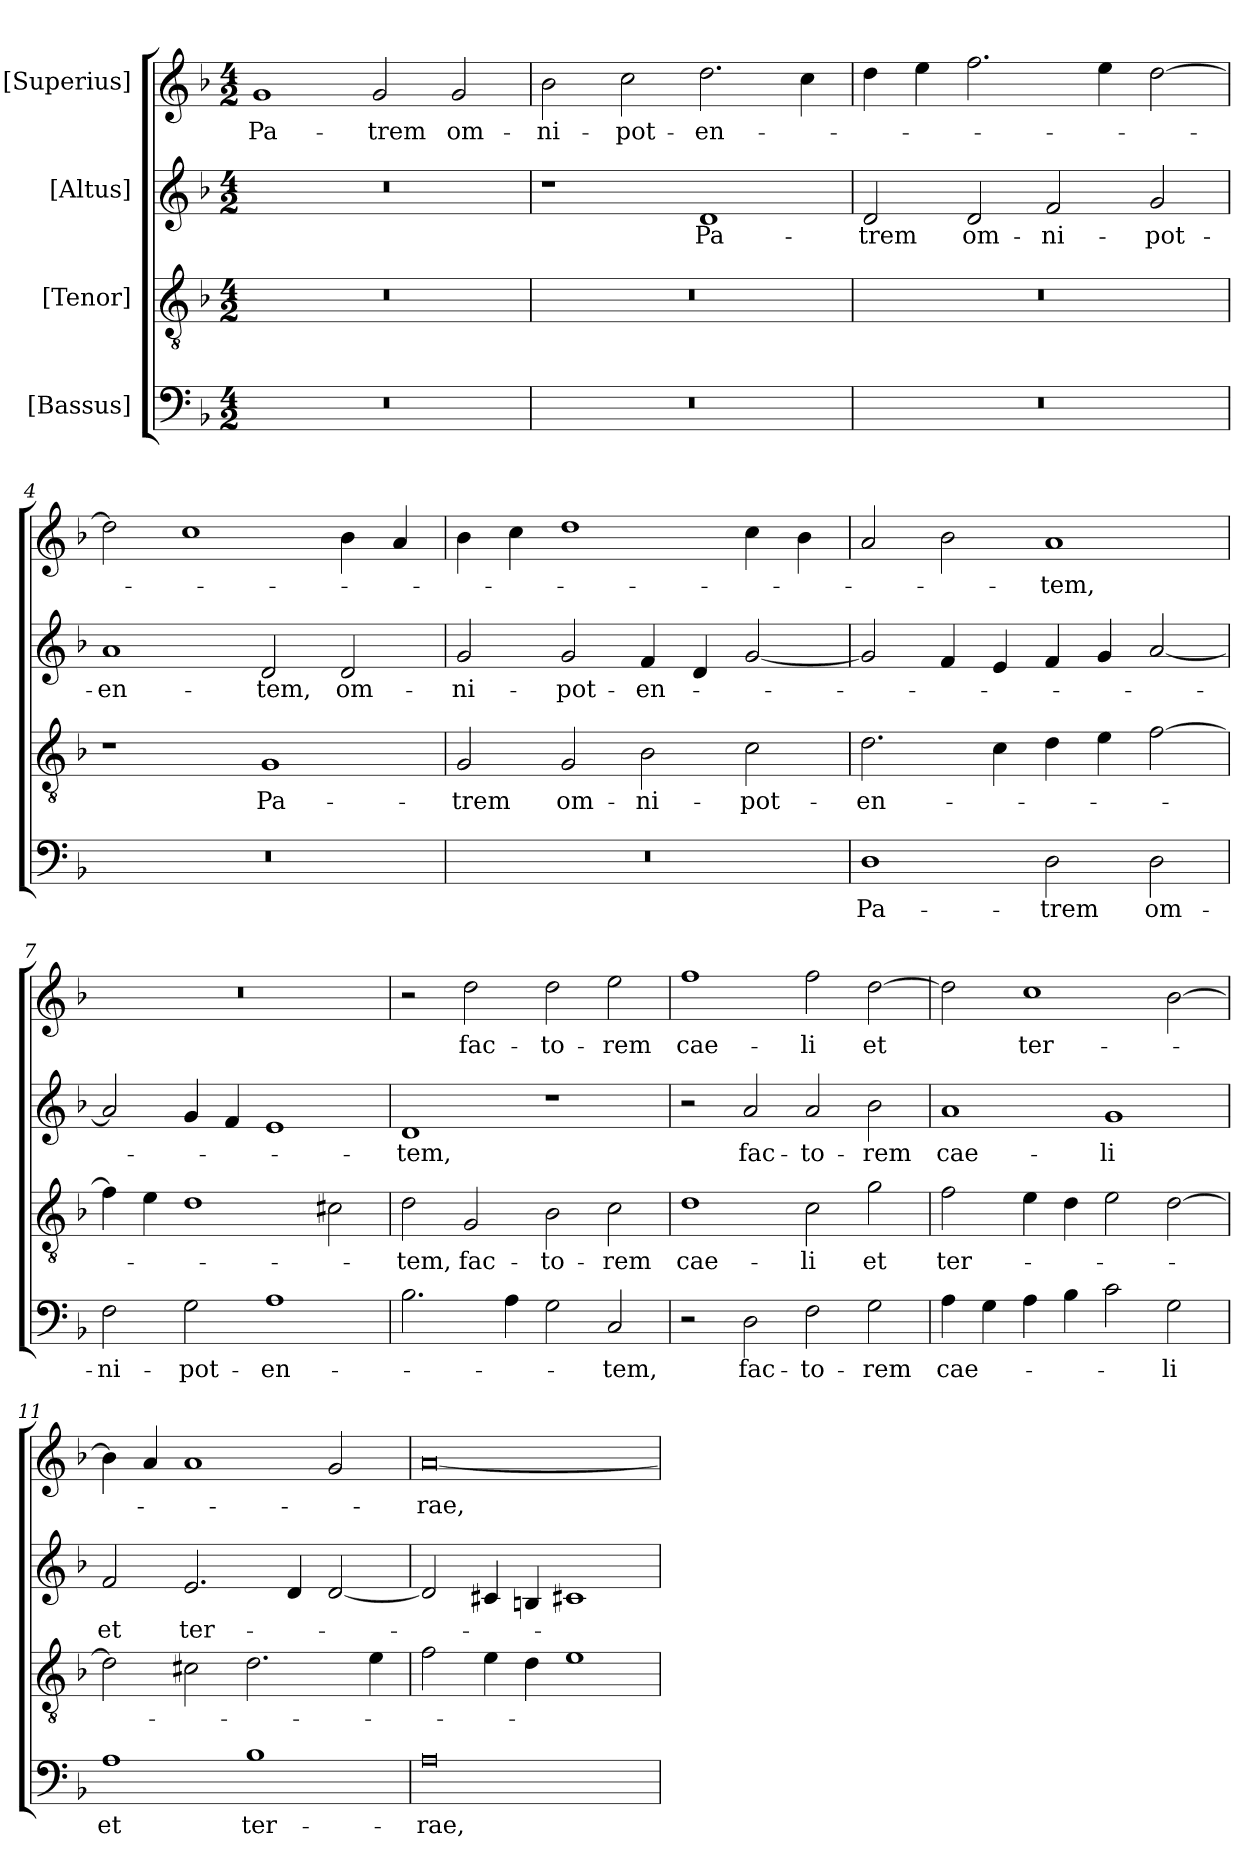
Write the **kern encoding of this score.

**kern	**text	**kern	**text	**kern	**text	**kern	**text
*part4	*part4	*part3	*part3	*part2	*part2	*part1	*part1
*staff4	*staff4	*staff3	*staff3	*staff2	*staff2	*staff1	*staff1
*I"[Bassus]	*	*I"[Tenor]	*	*I"[Altus]	*	*I"[Superius]	*
*clefF4	*	*clefGv2	*	*clefG2	*	*clefG2	*
*k[b-]	*	*k[b-]	*	*k[b-]	*	*k[b-]	*
*M4/2	*	*M4/2	*	*M4/2	*	*M4/2	*
=1	=1	=1	=1	=1	=1	=1	=1
0r	.	0r	.	0r	.	1g/	Pa-
.	.	.	.	.	.	2g/	-trem
.	.	.	.	.	.	2g/	om-
=2	=2	=2	=2	=2	=2	=2	=2
0r	.	0r	.	1r	.	2b-\	-ni-
.	.	.	.	.	.	2cc\	-pot-
.	.	.	.	1d/	Pa-	2.dd\	-en-
.	.	.	.	.	.	4cc\	.
=3	=3	=3	=3	=3	=3	=3	=3
0r	.	0r	.	2d/	-trem	4dd\	.
.	.	.	.	.	.	4ee\	.
.	.	.	.	2d/	om-	2.ff\	.
.	.	.	.	2f/	-ni-	.	.
.	.	.	.	.	.	4ee\	.
.	.	.	.	2g/	-pot-	[2dd\	.
=4	=4	=4	=4	=4	=4	=4	=4
0r	.	1r	.	1a/	-en-	2dd\]	.
.	.	.	.	.	.	1cc\	.
.	.	1G/	Pa-	2d/	-tem,	.	.
.	.	.	.	2d/	om-	4b-\	.
.	.	.	.	.	.	4a/	.
=5	=5	=5	=5	=5	=5	=5	=5
0r	.	2G/	-trem	2g/	-ni-	4b-\	.
.	.	.	.	.	.	4cc\	.
.	.	2G/	om-	2g/	-pot-	1dd\	.
.	.	2B-\	-ni-	4f/	-en-	.	.
.	.	.	.	4d/	.	.	.
.	.	2c\	-pot-	[2g/	.	4cc\	.
.	.	.	.	.	.	4b-\	.
=6	=6	=6	=6	=6	=6	=6	=6
1D\	Pa-	2.d\	-en-	2g/]	.	2a/	.
.	.	.	.	4f/	.	2b-\	.
.	.	4c\	.	4e/	.	.	.
2D\	-trem	4d\	.	4f/	.	1a/	-tem,
.	.	4e\	.	4g/	.	.	.
2D\	om-	[2f\	.	[2a/	.	.	.
=7	=7	=7	=7	=7	=7	=7	=7
2F\	-ni-	4f\]	.	2a/]	.	0r	.
.	.	4e\	.	.	.	.	.
2G\	-pot-	1d\	.	4g/	.	.	.
.	.	.	.	4f/	.	.	.
1A\	-en-	.	.	1e/	.	.	.
.	.	2c#X\	.	.	.	.	.
=8	=8	=8	=8	=8	=8	=8	=8
2.B-\	.	2d\	-tem,	1d/	-tem,	2r	.
.	.	2G/	fac-	.	.	2dd\	fac-
4A\	.	.	.	.	.	.	.
2G\	.	2B-\	-to-	1r	.	2dd\	-to-
2C/	-tem,	2c\	-rem	.	.	2ee\	-rem
=9	=9	=9	=9	=9	=9	=9	=9
2r	.	1d\	cae-	2r	.	1ff\	cae-
2D\	fac-	.	.	2a/	fac-	.	.
2F\	-to-	2c\	-li	2a/	-to-	2ff\	-li
2G\	-rem	2g\	et	2b-\	-rem	[2dd\	et
=10	=10	=10	=10	=10	=10	=10	=10
4A\	cae-	2f\	ter-	1a/	cae-	2dd\]	.
4G\	.	.	.	.	.	.	.
4A\	.	4e\	.	.	.	1cc\	ter-
4B-\	.	4d\	.	.	.	.	.
2c\	.	2e\	.	1g/	-li	.	.
2G\	-li	[2d\	.	.	.	[2b-\	.
=11	=11	=11	=11	=11	=11	=11	=11
1A\	et	2d\]	.	2f/	et	4b-\]	.
.	.	.	.	.	.	4a/	.
.	.	2c#X\	.	2.e/	ter-	1a/	.
1B-\	ter-	2.d\	.	.	.	.	.
.	.	.	.	4d/	.	.	.
.	.	.	.	[2d/	.	2g/	.
.	.	4e\	.	.	.	.	.
=12	=12	=12	=12	=12	=12	=12	=12
0A\	-rae,	2f\	.	2d/]	.	[0a/	-rae,
.	.	4e\	.	4c#X/	.	.	.
.	.	4d\	.	4B/	.	.	.
.	.	1e\	.	1c#X/	.	.	.
=	=	=	=	=	=	=	=
*-	*-	*-	*-	*-	*-	*-	*-
